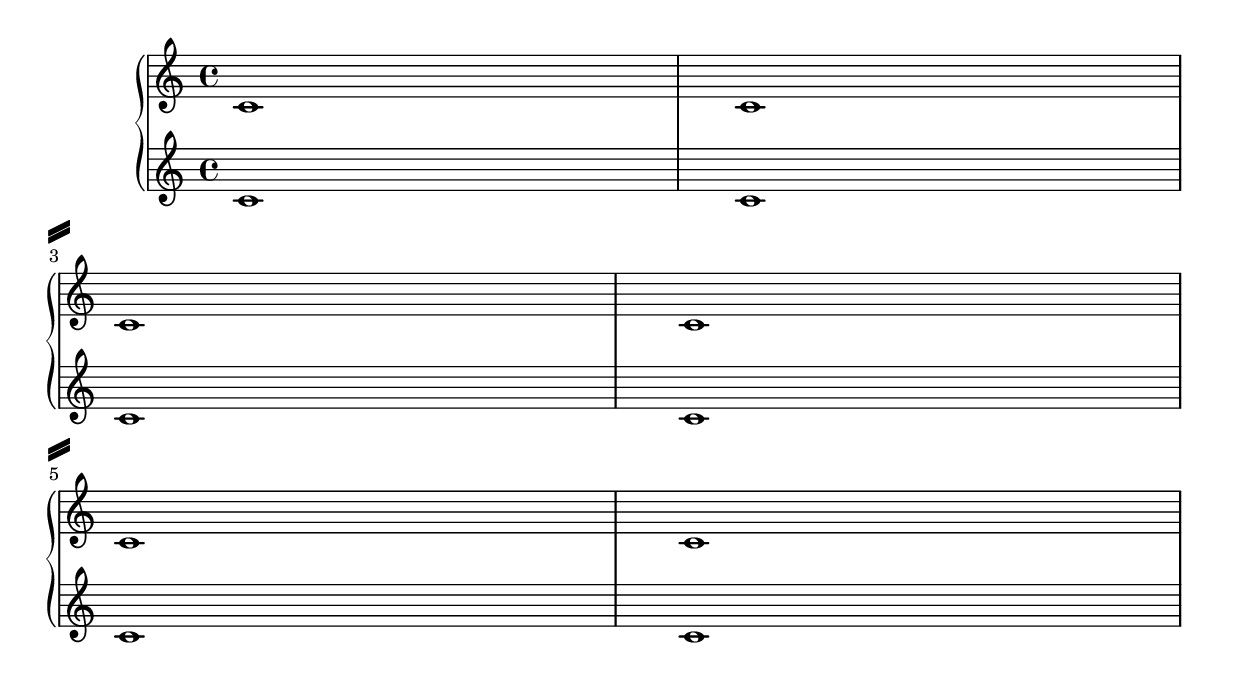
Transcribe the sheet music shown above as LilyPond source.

%% DO NOT EDIT this file manually; it is automatically
%% generated from LSR http://lsr.dsi.unimi.it
%% Make any changes in LSR itself, or in Documentation/snippets/new/ ,
%% and then run scripts/auxiliar/makelsr.py
%%
%% This file is in the public domain.
\version "2.14.2"

\header {
  lsrtags = "paper-and-layout, staff-notation, tweaks-and-overrides"

%% Translation of GIT committish: b482c3e5b56c3841a88d957e0ca12964bd3e64fa
  texidoces = "
Se pueden insertar separadores sistema entre los sistemas de una
página.  Se puede usar cualquier elemento de marcado, pero
@code{\\slashSeparator} está disponible como una elección
predeterminada adecuada.

"
  doctitlees = "Fijar un separador entre los sistemas"



  texidoc = "
System separators can be inserted between systems.  Any markup can be
used, but @code{\\slashSeparator} has been provided as a sensible
default.

"
  doctitle = "Setting system separators"
} % begin verbatim


\paper {
  system-separator-markup = \slashSeparator
}

notes = \relative c' {
  c1 | c \break
  c1 | c \break
  c1 | c
}

\book {
  \score {
    \new GrandStaff <<
      \new Staff \notes
      \new Staff \notes
    >>
  }
}

